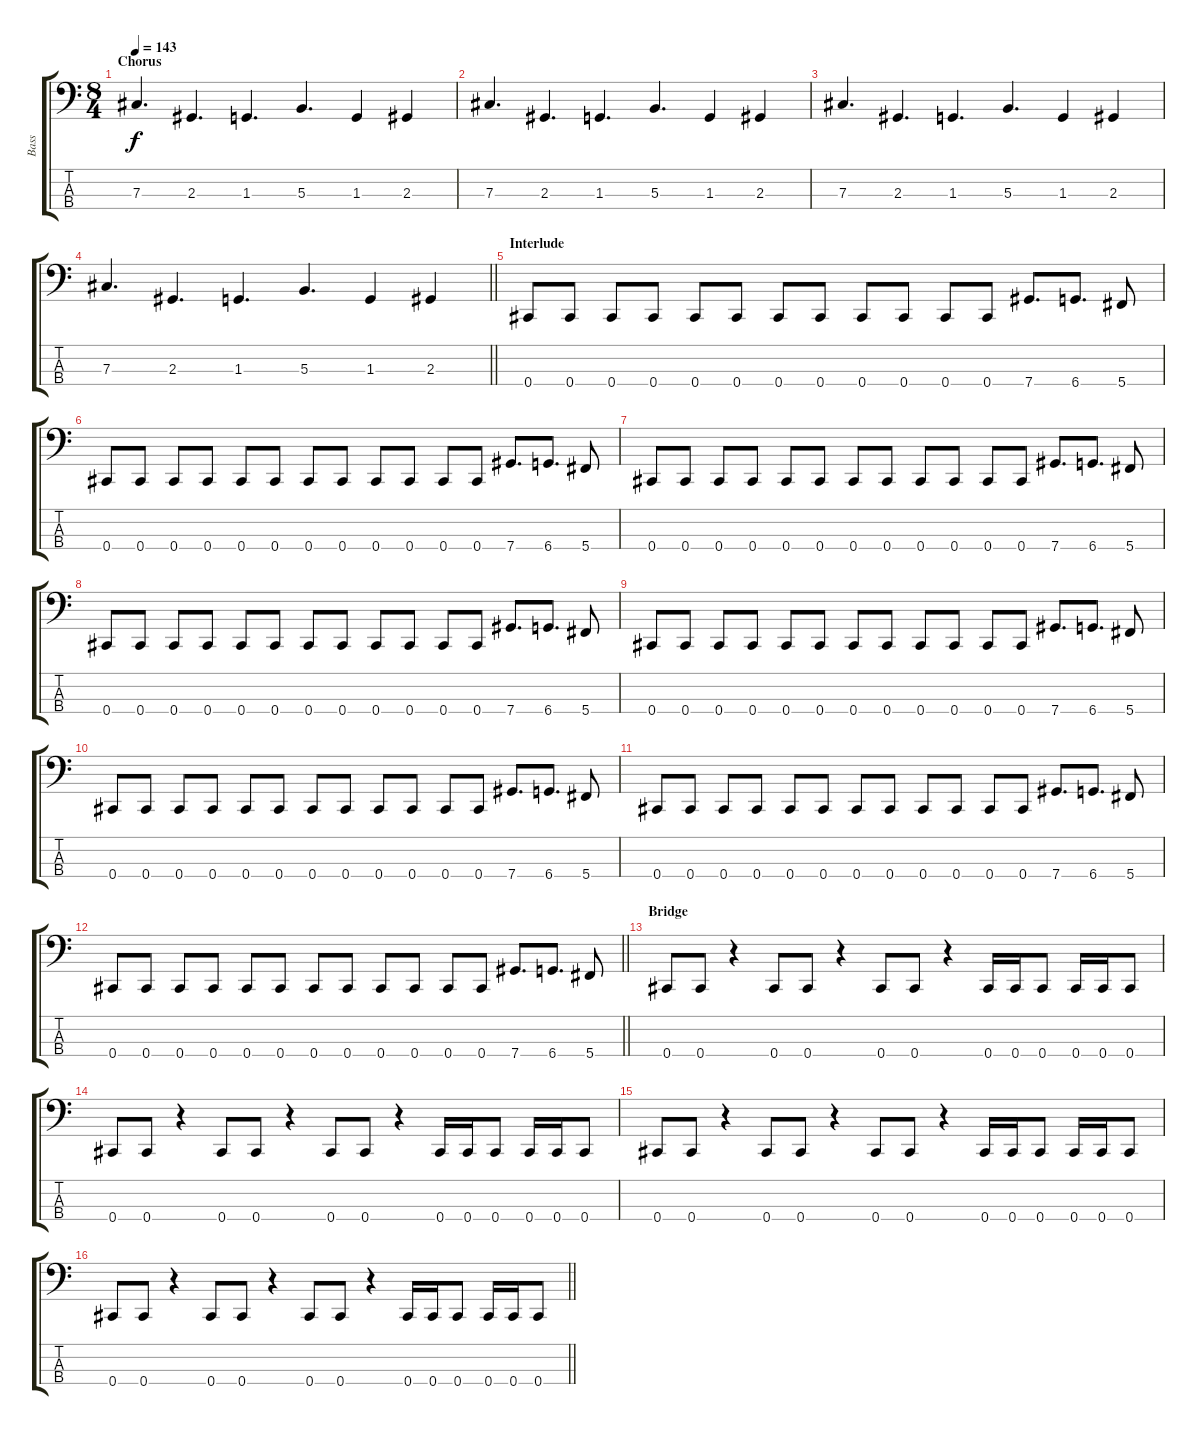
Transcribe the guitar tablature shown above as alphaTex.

\track ("Bass" "Bass") {instrument electricbassfinger}
\staff {score tabs}
\tuning (E2 B1 Gb1 Db1) {hide}
\ts (8 4)
\section ("" "Chorus")
\tempo 143
\clef f4
\ks c
7.3.4{d dy f} 2.3.4{d} 1.3.4{d} 5.3.4{d} 1.3.4 2.3.4 |
7.3.4{d} 2.3.4{d} 1.3.4{d} 5.3.4{d} 1.3.4 2.3.4 |
7.3.4{d} 2.3.4{d} 1.3.4{d} 5.3.4{d} 1.3.4 2.3.4 |
\barLineRight lightlight
7.3.4{d} 2.3.4{d} 1.3.4{d} 5.3.4{d} 1.3.4 2.3.4 |
\section ("" "Interlude")
0.4.8 0.4.8 0.4.8 0.4.8 0.4.8 0.4.8 0.4.8 0.4.8 0.4.8 0.4.8 0.4.8 0.4.8 7.4.8{d} 6.4.8{d} 5.4.8 |
0.4.8 0.4.8 0.4.8 0.4.8 0.4.8 0.4.8 0.4.8 0.4.8 0.4.8 0.4.8 0.4.8 0.4.8 7.4.8{d} 6.4.8{d} 5.4.8 |
0.4.8 0.4.8 0.4.8 0.4.8 0.4.8 0.4.8 0.4.8 0.4.8 0.4.8 0.4.8 0.4.8 0.4.8 7.4.8{d} 6.4.8{d} 5.4.8 |
0.4.8 0.4.8 0.4.8 0.4.8 0.4.8 0.4.8 0.4.8 0.4.8 0.4.8 0.4.8 0.4.8 0.4.8 7.4.8{d} 6.4.8{d} 5.4.8 |
0.4.8 0.4.8 0.4.8 0.4.8 0.4.8 0.4.8 0.4.8 0.4.8 0.4.8 0.4.8 0.4.8 0.4.8 7.4.8{d} 6.4.8{d} 5.4.8 |
0.4.8 0.4.8 0.4.8 0.4.8 0.4.8 0.4.8 0.4.8 0.4.8 0.4.8 0.4.8 0.4.8 0.4.8 7.4.8{d} 6.4.8{d} 5.4.8 |
0.4.8 0.4.8 0.4.8 0.4.8 0.4.8 0.4.8 0.4.8 0.4.8 0.4.8 0.4.8 0.4.8 0.4.8 7.4.8{d} 6.4.8{d} 5.4.8 |
\barLineRight lightlight
0.4.8 0.4.8 0.4.8 0.4.8 0.4.8 0.4.8 0.4.8 0.4.8 0.4.8 0.4.8 0.4.8 0.4.8 7.4.8{d} 6.4.8{d} 5.4.8 |
\section ("" "Bridge")
0.4.8 0.4.8 r.4 0.4.8 0.4.8 r.4 0.4.8 0.4.8 r.4 0.4.16 0.4.16 0.4.8 0.4.16 0.4.16 0.4.8 |
0.4.8 0.4.8 r.4 0.4.8 0.4.8 r.4 0.4.8 0.4.8 r.4 0.4.16 0.4.16 0.4.8 0.4.16 0.4.16 0.4.8 |
0.4.8 0.4.8 r.4 0.4.8 0.4.8 r.4 0.4.8 0.4.8 r.4 0.4.16 0.4.16 0.4.8 0.4.16 0.4.16 0.4.8 |
\barLineRight lightlight
0.4.8 0.4.8 r.4 0.4.8 0.4.8 r.4 0.4.8 0.4.8 r.4 0.4.16 0.4.16 0.4.8 0.4.16 0.4.16 0.4.8
